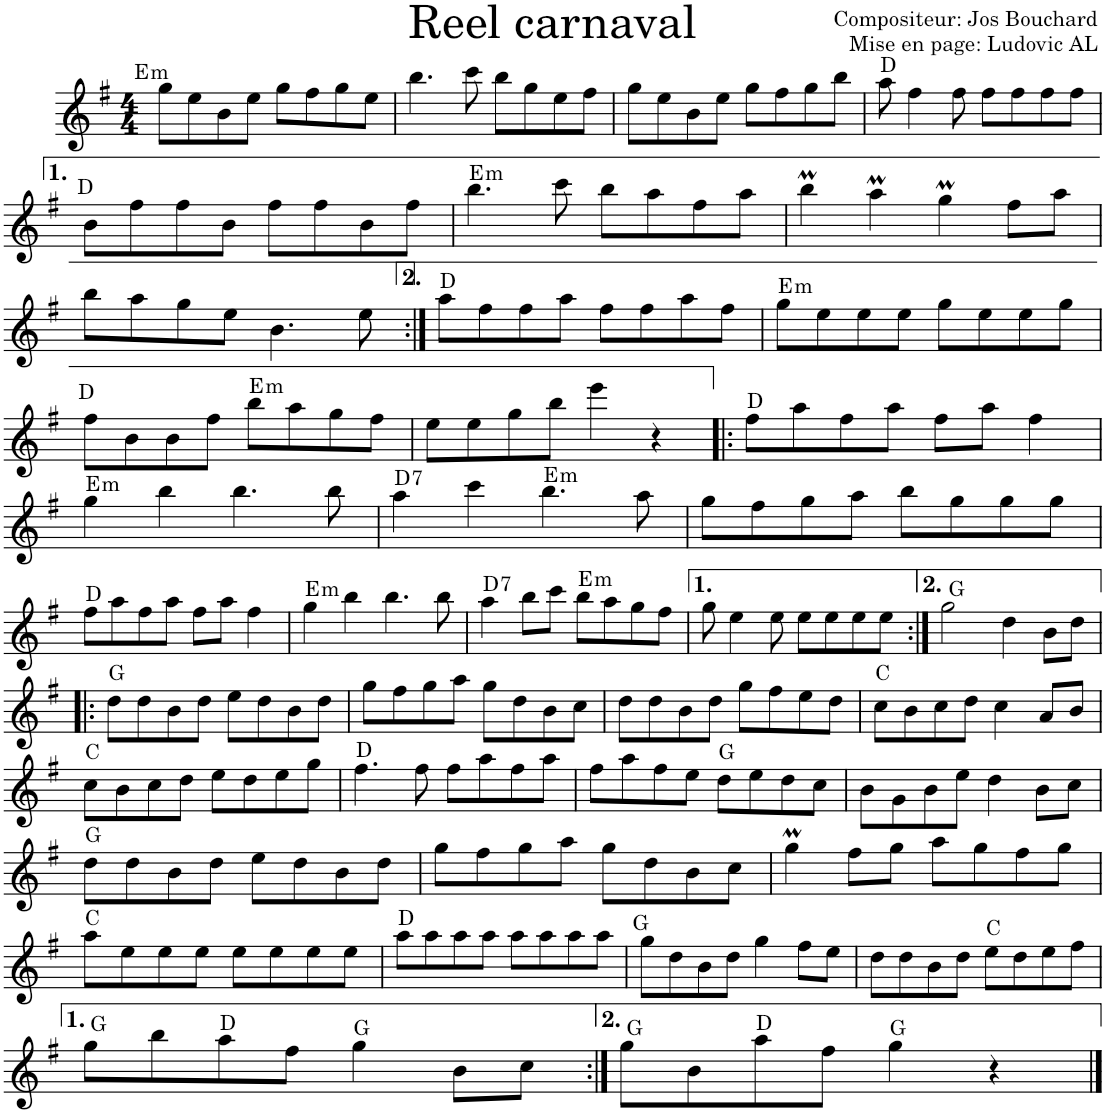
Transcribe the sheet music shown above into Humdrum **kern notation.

**kern	**harte
*part1	*part1
*staff1	*
*I"Violon	*
*I'Vln.	*
*clefG2	*
*k[f#]	*
*M4/4	*
=1	=1
!	!LO:H:kt=m
8gg\L	E:min
8ee\	.
8b\	.
8ee\J	.
8gg\L	.
8ff#\	.
8gg\	.
8ee\J	.
=2	=2
4.bb\	.
8ccc\	.
8bb\L	.
8gg\	.
8ee\	.
8ff#\J	.
=3	=3
8gg\L	.
8ee\	.
8b\	.
8ee\J	.
8gg\L	.
8ff#\	.
8gg\	.
8bb\J	.
=4	=4
8aa\	D:maj
4ff#\	.
8ff#\	.
8ff#\L	.
8ff#\	.
8ff#\	.
8ff#\J	.
!!LO:LB:g=z
=5	=5
8b\L	D:maj
8ff#\	.
8ff#\	.
8b\J	.
8ff#\L	.
8ff#\	.
8b\	.
8ff#\J	.
=6	=6
!	!LO:H:kt=m
4.bb\	E:min
8ccc\	.
8bb\L	.
8aa\	.
8ff#\	.
8aa\J	.
=7	=7
4bbm\	.
4aaM\	.
4ggM\	.
8ff#\L	.
8aa\J	.
!!LO:LB:g=z
=8	=8
8bb\L	.
8aa\	.
8gg\	.
8ee\J	.
4.b\	.
8ee\	.
=9:|!	=9:|!
8aa\L	D:maj
8ff#\	.
8ff#\	.
8aa\J	.
8ff#\L	.
8ff#\	.
8aa\	.
8ff#\J	.
=10	=10
!	!LO:H:kt=m
8gg\L	E:min
8ee\	.
8ee\	.
8ee\J	.
8gg\L	.
8ee\	.
8ee\	.
8gg\J	.
!!LO:LB:g=z
=11	=11
8ff#\L	D:maj
8b\	.
8b\	.
8ff#\J	.
!	!LO:H:kt=m
8bb\L	E:min
8aa\	.
8gg\	.
8ff#\J	.
=12	=12
8ee\L	.
8ee\	.
8gg\	.
8bb\J	.
4eee\	.
4r	.
=13!|:	=13!|:
8ff#\L	D:maj
8aa\	.
8ff#\	.
8aa\J	.
8ff#\L	.
8aa\J	.
4ff#\	.
!!LO:LB:g=z
=14	=14
!	!LO:H:kt=m
4gg\	E:min
4bb\	.
4.bb\	.
8bb\	.
=15	=15
!	!LO:H:kt=7
4aa\	D:7
4ccc\	.
!	!LO:H:kt=m
4.bb\	E:min
8aa\	.
=16	=16
8gg\L	.
8ff#\	.
8gg\	.
8aa\J	.
8bb\L	.
8gg\	.
8gg\	.
8gg\J	.
!!LO:LB:g=z
=17	=17
8ff#\L	D:maj
8aa\	.
8ff#\	.
8aa\J	.
8ff#\L	.
8aa\J	.
4ff#\	.
=18	=18
!	!LO:H:kt=m
4gg\	E:min
4bb\	.
4.bb\	.
8bb\	.
=19	=19
!	!LO:H:kt=7
4aa\	D:7
8bb\L	.
8ccc\J	.
!	!LO:H:kt=m
8bb\L	E:min
8aa\	.
8gg\	.
8ff#\J	.
=20	=20
8gg\	.
4ee\	.
8ee\	.
8ee\L	.
8ee\	.
8ee\	.
8ee\J	.
=21:|!	=21:|!
2gg\	G:maj
4dd\	.
8b\L	.
8dd\J	.
!!LO:LB:g=z
=22!|:	=22!|:
8dd\L	G:maj
8dd\	.
8b\	.
8dd\J	.
8ee\L	.
8dd\	.
8b\	.
8dd\J	.
=23	=23
8gg\L	.
8ff#\	.
8gg\	.
8aa\J	.
8gg\L	.
8dd\	.
8b\	.
8cc\J	.
=24	=24
8dd\L	.
8dd\	.
8b\	.
8dd\J	.
8gg\L	.
8ff#\	.
8ee\	.
8dd\J	.
=25	=25
8cc\L	C:maj
8b\	.
8cc\	.
8dd\J	.
4cc\	.
8a/L	.
8b/J	.
!!LO:LB:g=z
=26	=26
8cc\L	C:maj
8b\	.
8cc\	.
8dd\J	.
8ee\L	.
8dd\	.
8ee\	.
8gg\J	.
=27	=27
4.ff#\	D:maj
8ff#\	.
8ff#\L	.
8aa\	.
8ff#\	.
8aa\J	.
=28	=28
8ff#\L	.
8aa\	.
8ff#\	.
8ee\J	.
8dd\L	G:maj
8ee\	.
8dd\	.
8cc\J	.
=29	=29
8b\L	.
8g\	.
8b\	.
8ee\J	.
4dd\	.
8b\L	.
8cc\J	.
!!LO:LB:g=z
=30	=30
8dd\L	G:maj
8dd\	.
8b\	.
8dd\J	.
8ee\L	.
8dd\	.
8b\	.
8dd\J	.
=31	=31
8gg\L	.
8ff#\	.
8gg\	.
8aa\J	.
8gg\L	.
8dd\	.
8b\	.
8cc\J	.
=32	=32
4ggM\	.
8ff#\L	.
8gg\J	.
8aa\L	.
8gg\	.
8ff#\	.
8gg\J	.
!!LO:LB:g=z
=33	=33
8aa\L	C:maj
8ee\	.
8ee\	.
8ee\J	.
8ee\L	.
8ee\	.
8ee\	.
8ee\J	.
=34	=34
8aa\L	D:maj
8aa\	.
8aa\	.
8aa\J	.
8aa\L	.
8aa\	.
8aa\	.
8aa\J	.
=35	=35
8gg\L	G:maj
8dd\	.
8b\	.
8dd\J	.
4gg\	.
8ff#\L	.
8ee\J	.
=36	=36
8dd\L	.
8dd\	.
8b\	.
8dd\J	.
8ee\L	C:maj
8dd\	.
8ee\	.
8ff#\J	.
!!LO:LB:g=z
=37	=37
8gg\L	G:maj
8bb\	.
8aa\	D:maj
8ff#\J	.
4gg\	G:maj
8b\L	.
8cc\J	.
=38:|!	=38:|!
8gg\L	G:maj
8b\	.
8aa\	D:maj
8ff#\J	.
4gg\	G:maj
4r	.
==	==
*-	*-
